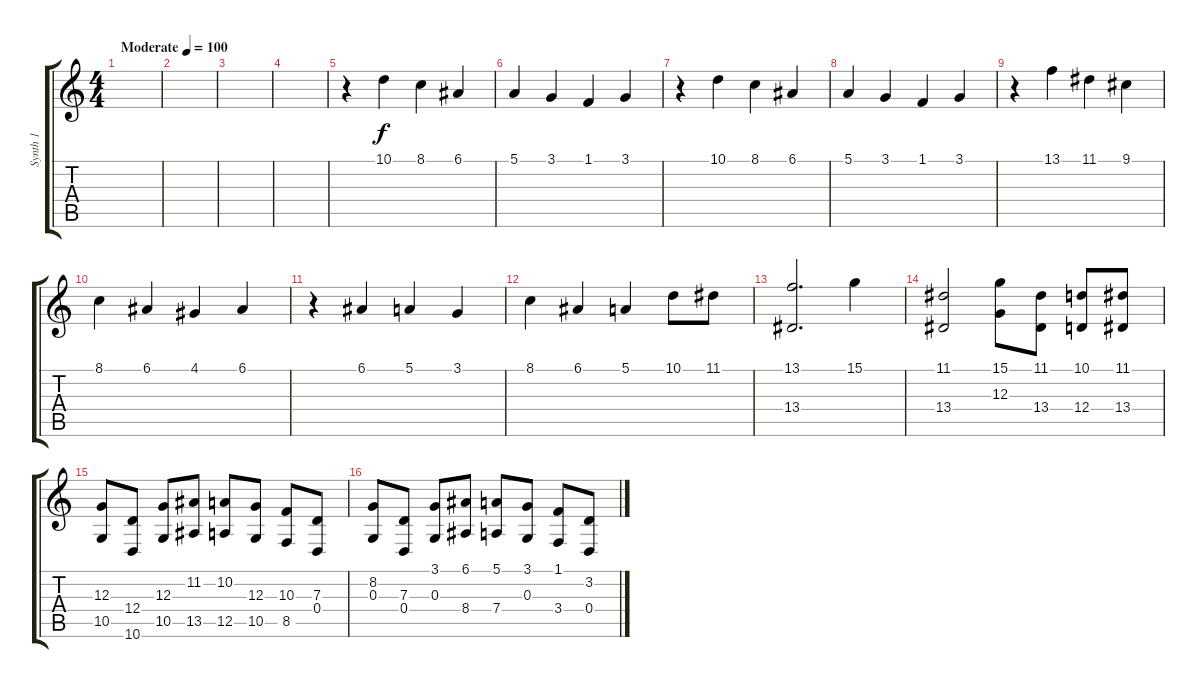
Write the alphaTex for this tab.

\track ("Synth 1" "Synth 1") {instrument synthstrings1}
\staff {score tabs}
\tuning (E4 B3 G3 D3 A2 E2) {hide}
\ts (4 4)
\tempo (100 "Moderate")
\clef g2
\ks c
|
|
|
|
r.4 10.1.4 8.1.4 6.1.4 |
5.1.4 3.1.4 1.1.4 3.1.4 |
r.4 10.1.4 8.1.4 6.1.4 |
5.1.4 3.1.4 1.1.4 3.1.4 |
r.4 13.1.4 11.1.4 9.1.4 |
8.1.4 6.1.4 4.1.4 6.1.4 |
r.4 6.1.4 5.1.4 3.1.4 |
8.1.4 6.1.4 5.1.4 10.1.8 11.1.8 |
(13.1 13.4).2{d} 15.1.4 |
(11.1 13.4).2 (15.1 12.3).8 (11.1 13.4).8 (10.1 12.4).8 (11.1 13.4).8 |
(12.3 10.5).8 (12.4 10.6).8 (12.3 10.5).8 (11.2 13.5).8 (10.2 12.5).8 (12.3 10.5).8 (10.3 8.5).8 (7.3 0.4).8 |
(8.2 0.3).8 (7.3 0.4).8 (3.1 0.3).8 (6.1 8.4).8 (5.1 7.4).8 (3.1 0.3).8 (1.1 3.4).8 (3.2 0.4).8
